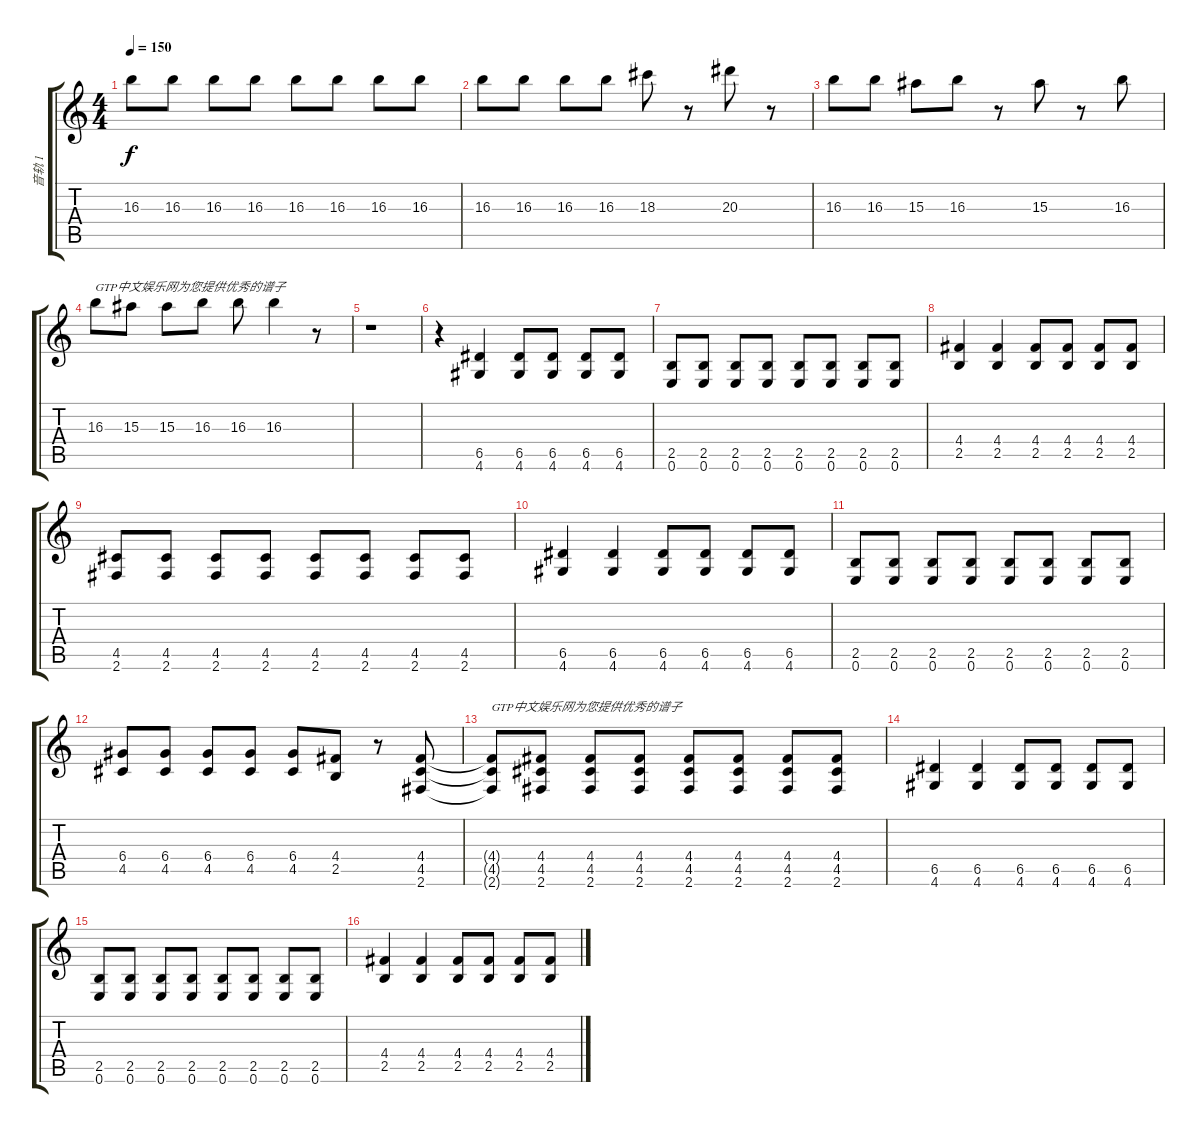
\track ("音轨 1" "音轨 1") {instrument distortionguitar}
\staff {score tabs}
\tuning (E4 B3 G3 D3 A2 E2) {hide}
\ts (4 4)
\tempo 150
\clef g2
\ks c
16.3.8{dy f} 16.3.8 16.3.8 16.3.8 16.3.8 16.3.8 16.3.8 16.3.8 |
16.3.8 16.3.8 16.3.8 16.3.8 18.3.8 r.8 20.3.8 r.8 |
16.3.8 16.3.8 15.3.8 16.3.8 r.8 15.3.8 r.8 16.3.8 |
16.3.8{txt "GTP中文娱乐网为您提供优秀的谱子"} 15.3.8 15.3.8 16.3.8 16.3.8 16.3.4 r.8 |
r.1 |
r.4 (6.5 4.6).4 (6.5 4.6).8 (6.5 4.6).8 (6.5 4.6).8 (6.5 4.6).8 |
(2.5 0.6).8 (2.5 0.6).8 (2.5 0.6).8 (2.5 0.6).8 (2.5 0.6).8 (2.5 0.6).8 (2.5 0.6).8 (2.5 0.6).8 |
(4.4 2.5).4 (4.4 2.5).4 (4.4 2.5).8 (4.4 2.5).8 (4.4 2.5).8 (4.4 2.5).8 |
(4.5 2.6).8 (4.5 2.6).8 (4.5 2.6).8 (4.5 2.6).8 (4.5 2.6).8 (4.5 2.6).8 (4.5 2.6).8 (4.5 2.6).8 |
(6.5 4.6).4 (6.5 4.6).4 (6.5 4.6).8 (6.5 4.6).8 (6.5 4.6).8 (6.5 4.6).8 |
(2.5 0.6).8 (2.5 0.6).8 (2.5 0.6).8 (2.5 0.6).8 (2.5 0.6).8 (2.5 0.6).8 (2.5 0.6).8 (2.5 0.6).8 |
(6.4 4.5).8 (6.4 4.5).8 (6.4 4.5).8 (6.4 4.5).8 (6.4 4.5).8 (4.4 2.5).8 r.8 (4.4 4.5 2.6).8 |
(4.4{t} 4.5{t} 2.6{t}).8{txt "GTP中文娱乐网为您提供优秀的谱子"} (4.4 4.5 2.6).8 (4.4 4.5 2.6).8 (4.4 4.5 2.6).8 (4.4 4.5 2.6).8 (4.4 4.5 2.6).8 (4.4 4.5 2.6).8 (4.4 4.5 2.6).8 |
(6.5 4.6).4 (6.5 4.6).4 (6.5 4.6).8 (6.5 4.6).8 (6.5 4.6).8 (6.5 4.6).8 |
(2.5 0.6).8 (2.5 0.6).8 (2.5 0.6).8 (2.5 0.6).8 (2.5 0.6).8 (2.5 0.6).8 (2.5 0.6).8 (2.5 0.6).8 |
(4.4 2.5).4 (4.4 2.5).4 (4.4 2.5).8 (4.4 2.5).8 (4.4 2.5).8 (4.4 2.5).8
